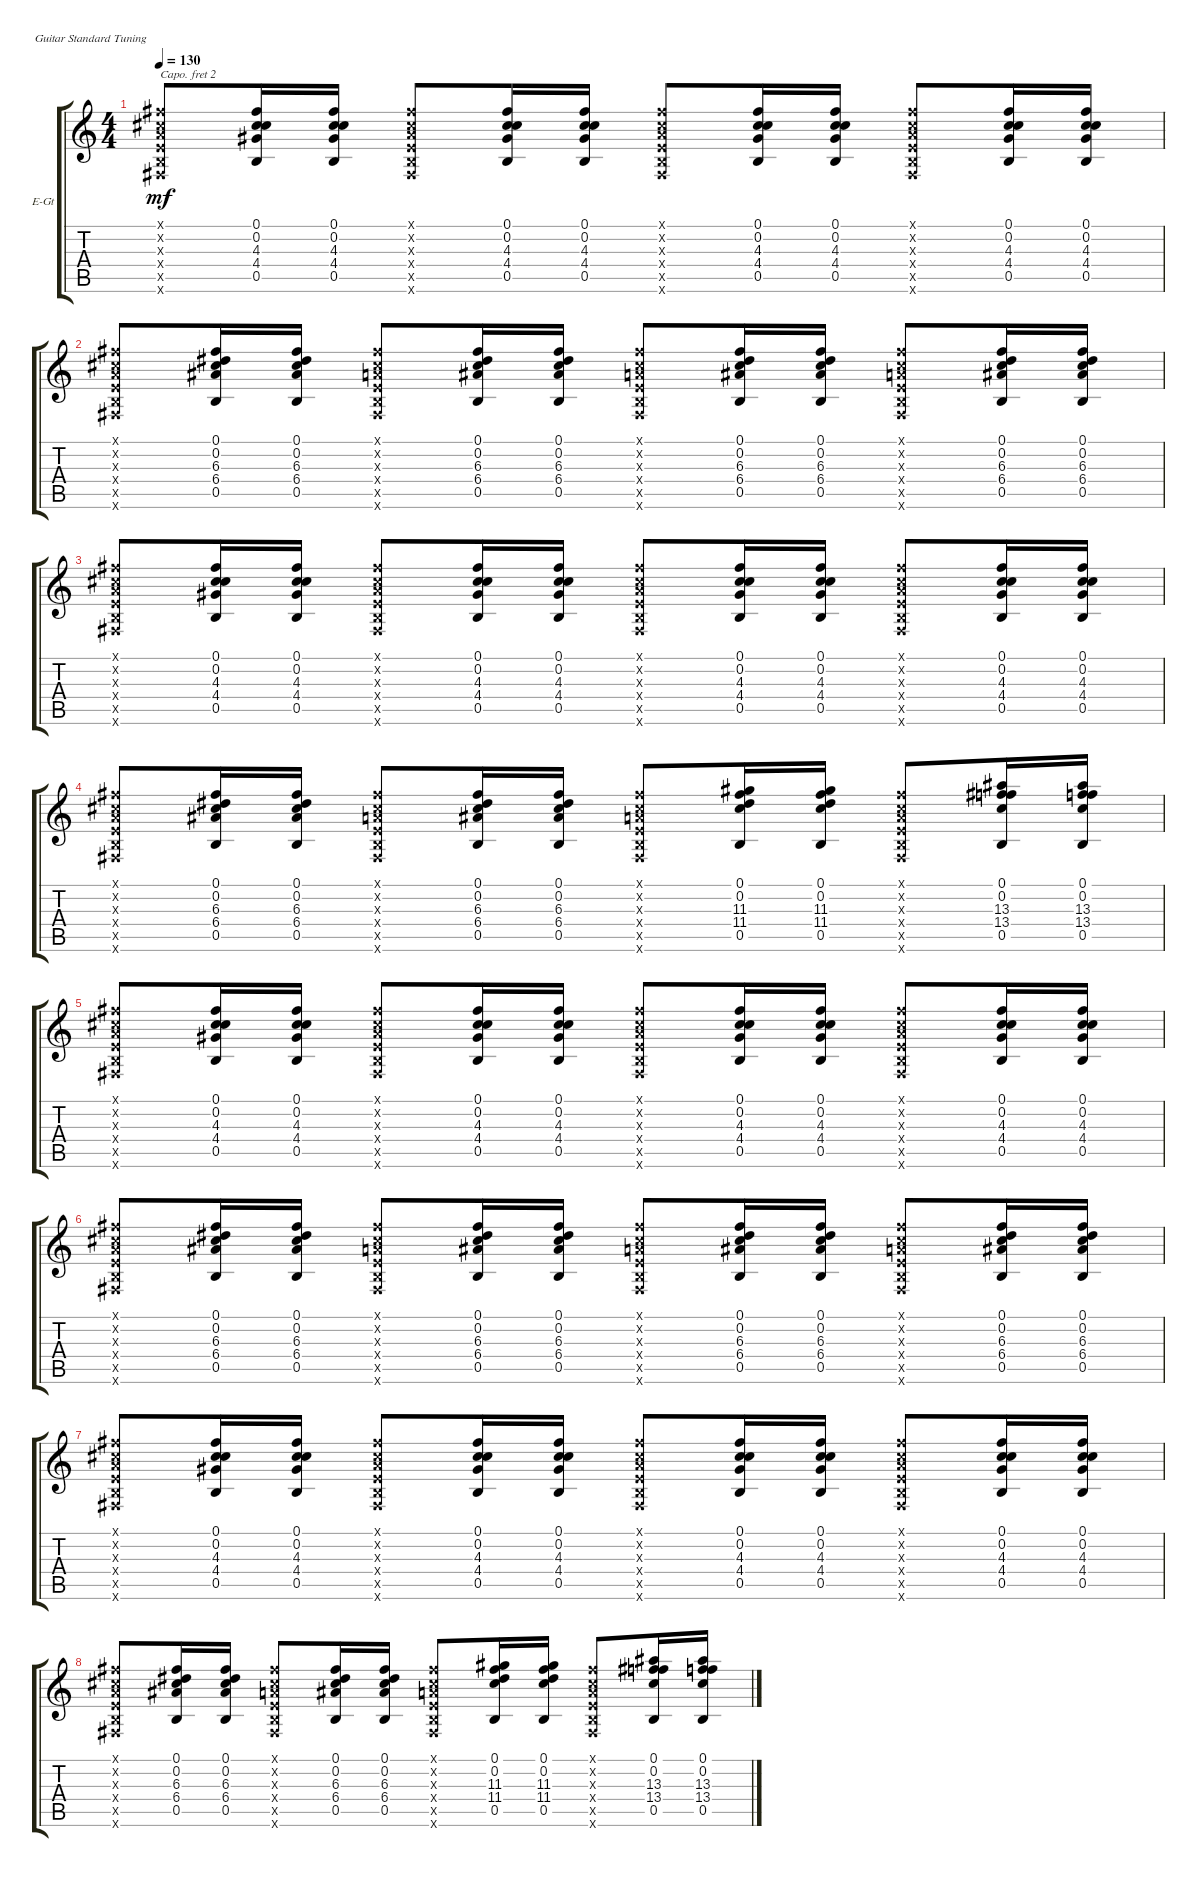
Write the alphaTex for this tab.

\defaultSystemsLayout 4
\bracketExtendMode groupsimilarinstruments
\firstSystemTrackNameOrientation horizontal
\otherSystemsTrackNameOrientation horizontal
\track ("Mukai" "E-Gt") {instrument overdrivenguitar}
\staff {score tabs}
\capo 2
\tuning (E4 B3 G3 D3 A2 E2)
\ts (4 4)
\tempo 130
\clef g2
\scale
0.333333
\ks c
(0.6{x} 0.5{x} 0.4{x} 0.3{x} 0.2{x} 0.1{x}).8{dy mf} (0.1 0.2 4.3 4.4 0.5).16 (0.5 4.4 4.3 0.2 0.1).16 (0.6{x} 0.5{x} 0.4{x} 0.3{x} 0.2{x} 0.1{x}).8 (0.1 0.2 4.3 4.4 0.5).16 (0.5 4.4 4.3 0.2 0.1).16 (0.6{x} 0.5{x} 0.4{x} 0.3{x} 0.2{x} 0.1{x}).8 (0.1 0.2 4.3 4.4 0.5).16 (0.5 4.4 4.3 0.2 0.1).16 (0.6{x} 0.5{x} 0.4{x} 0.3{x} 0.2{x} 0.1{x}).8 (0.1 0.2 4.3 4.4 0.5).16 (0.5 4.4 4.3 0.2 0.1).16 |
\scale
0.333333 (0.6{x} 0.5{x} 0.4{x} 0.3{x} 0.2{x} 0.1{x}).8 (0.1 0.2 6.3 6.4 0.5).16 (0.5 6.4 6.3 0.2 0.1).16 (0.6{x} 0.5{x} 0.4{x} 0.3{x} 0.2{x} 0.1{x}).8 (0.1 0.2 6.3 6.4 0.5).16 (0.5 6.4 6.3 0.2 0.1).16 (0.6{x} 0.5{x} 0.4{x} 0.3{x} 0.2{x} 0.1{x}).8 (0.1 0.2 6.3 6.4 0.5).16 (0.5 6.4 6.3 0.2 0.1).16 (0.6{x} 0.5{x} 0.4{x} 0.3{x} 0.2{x} 0.1{x}).8 (0.1 0.2 6.3 6.4 0.5).16 (0.5 6.4 6.3 0.2 0.1).16 |
\scale
0.333333 (0.6{x} 0.5{x} 0.4{x} 0.3{x} 0.2{x} 0.1{x}).8 (0.1 0.2 4.3 4.4 0.5).16 (0.5 4.4 4.3 0.2 0.1).16 (0.6{x} 0.5{x} 0.4{x} 0.3{x} 0.2{x} 0.1{x}).8 (0.1 0.2 4.3 4.4 0.5).16 (0.5 4.4 4.3 0.2 0.1).16 (0.6{x} 0.5{x} 0.4{x} 0.3{x} 0.2{x} 0.1{x}).8 (0.1 0.2 4.3 4.4 0.5).16 (0.5 4.4 4.3 0.2 0.1).16 (0.6{x} 0.5{x} 0.4{x} 0.3{x} 0.2{x} 0.1{x}).8 (0.1 0.2 4.3 4.4 0.5).16 (0.5 4.4 4.3 0.2 0.1).16 |
\scale
0.333333 (0.6{x} 0.5{x} 0.4{x} 0.3{x} 0.2{x} 0.1{x}).8 (0.1 0.2 6.3 6.4 0.5).16 (0.5 6.4 6.3 0.2 0.1).16 (0.6{x} 0.5{x} 0.4{x} 0.3{x} 0.2{x} 0.1{x}).8 (0.1 0.2 6.3 6.4 0.5).16 (0.5 6.4 6.3 0.2 0.1).16 (0.6{x} 0.5{x} 0.4{x} 0.3{x} 0.2{x} 0.1{x}).8 (0.1 0.2 11.3 11.4 0.5).16 (0.5 11.4 11.3 0.2 0.1).16 (0.2{x} 0.1{x} 0.3{x} 0.4{x} 0.5{x} 0.6{x}).8 (0.5 13.4 13.3 0.2 0.1).16 (0.1 0.2 13.3 13.4 0.5).16 |
\scale
0.333333 (0.6{x} 0.5{x} 0.4{x} 0.3{x} 0.2{x} 0.1{x}).8 (0.1 0.2 4.3 4.4 0.5).16 (0.5 4.4 4.3 0.2 0.1).16 (0.6{x} 0.5{x} 0.4{x} 0.3{x} 0.2{x} 0.1{x}).8 (0.1 0.2 4.3 4.4 0.5).16 (0.5 4.4 4.3 0.2 0.1).16 (0.6{x} 0.5{x} 0.4{x} 0.3{x} 0.2{x} 0.1{x}).8 (0.1 0.2 4.3 4.4 0.5).16 (0.5 4.4 4.3 0.2 0.1).16 (0.6{x} 0.5{x} 0.4{x} 0.3{x} 0.2{x} 0.1{x}).8 (0.1 0.2 4.3 4.4 0.5).16 (0.5 4.4 4.3 0.2 0.1).16 |
\scale
0.333333 (0.6{x} 0.5{x} 0.4{x} 0.3{x} 0.2{x} 0.1{x}).8 (0.1 0.2 6.3 6.4 0.5).16 (0.5 6.4 6.3 0.2 0.1).16 (0.6{x} 0.5{x} 0.4{x} 0.3{x} 0.2{x} 0.1{x}).8 (0.1 0.2 6.3 6.4 0.5).16 (0.5 6.4 6.3 0.2 0.1).16 (0.6{x} 0.5{x} 0.4{x} 0.3{x} 0.2{x} 0.1{x}).8 (0.1 0.2 6.3 6.4 0.5).16 (0.5 6.4 6.3 0.2 0.1).16 (0.6{x} 0.5{x} 0.4{x} 0.3{x} 0.2{x} 0.1{x}).8 (0.1 0.2 6.3 6.4 0.5).16 (0.5 6.4 6.3 0.2 0.1).16 |
\scale
0.333333 (0.6{x} 0.5{x} 0.4{x} 0.3{x} 0.2{x} 0.1{x}).8 (0.1 0.2 4.3 4.4 0.5).16 (0.5 4.4 4.3 0.2 0.1).16 (0.6{x} 0.5{x} 0.4{x} 0.3{x} 0.2{x} 0.1{x}).8 (0.1 0.2 4.3 4.4 0.5).16 (0.5 4.4 4.3 0.2 0.1).16 (0.6{x} 0.5{x} 0.4{x} 0.3{x} 0.2{x} 0.1{x}).8 (0.1 0.2 4.3 4.4 0.5).16 (0.5 4.4 4.3 0.2 0.1).16 (0.6{x} 0.5{x} 0.4{x} 0.3{x} 0.2{x} 0.1{x}).8 (0.1 0.2 4.3 4.4 0.5).16 (0.5 4.4 4.3 0.2 0.1).16 |
\scale
0.333333 (0.6{x} 0.5{x} 0.4{x} 0.3{x} 0.2{x} 0.1{x}).8 (0.1 0.2 6.3 6.4 0.5).16 (0.5 6.4 6.3 0.2 0.1).16 (0.6{x} 0.5{x} 0.4{x} 0.3{x} 0.2{x} 0.1{x}).8 (0.1 0.2 6.3 6.4 0.5).16 (0.5 6.4 6.3 0.2 0.1).16 (0.6{x} 0.5{x} 0.4{x} 0.3{x} 0.2{x} 0.1{x}).8 (0.1 0.2 11.3 11.4 0.5).16 (0.5 11.4 11.3 0.2 0.1).16 (0.2{x} 0.1{x} 0.3{x} 0.4{x} 0.5{x} 0.6{x}).8 (0.5 13.4 13.3 0.2 0.1).16 (0.1 0.2 13.3 13.4 0.5).16
